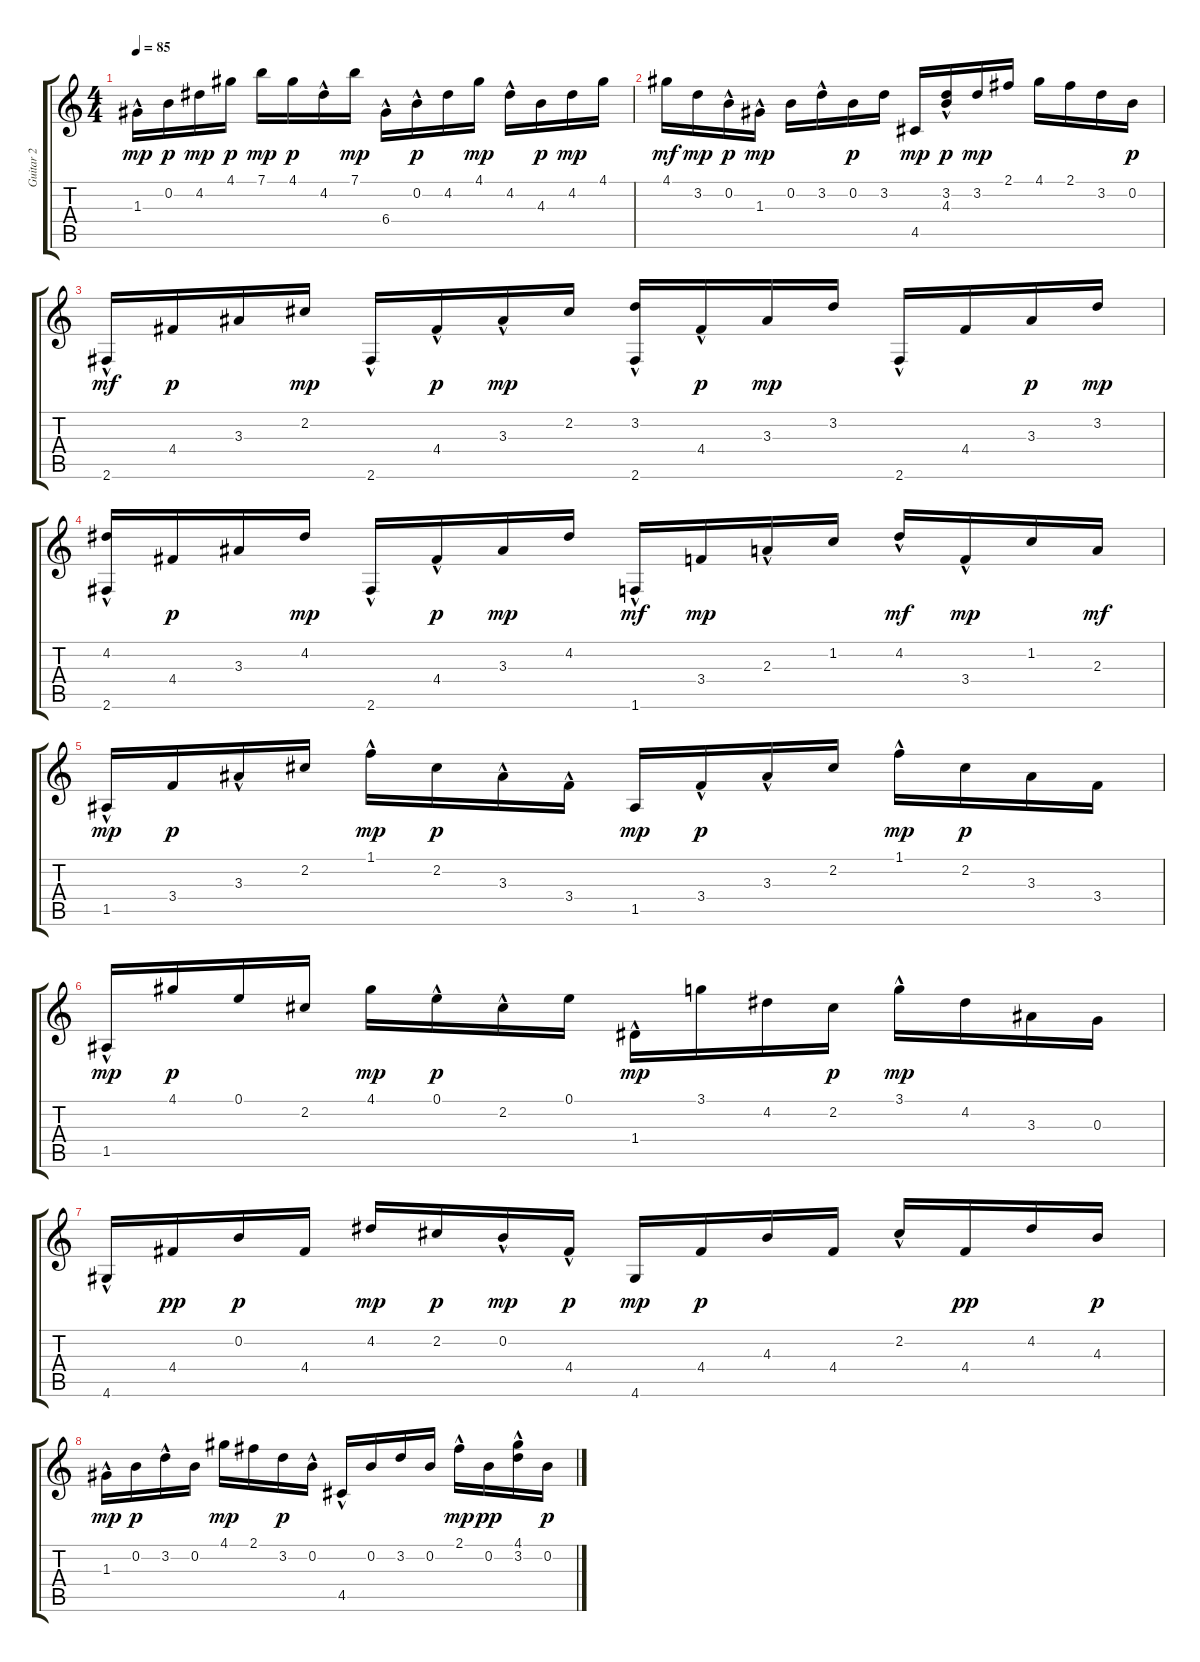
\track ("Guitar 2" "Guitar 2") {instrument acousticguitarsteel}
\staff {score tabs}
\tuning (E4 B3 G3 D3 A2 E2) {hide}
\ts (4 4)
\tempo 85
\clef g2
\ks c
1.3{hac}.16{dy mp} 0.2.16{dy p} 4.2.16{dy mp} 4.1.16{dy p} 7.1.16{dy mp} 4.1.16{dy p} 4.2{hac}.16 7.1.16{dy mp} 6.4{hac}.16 0.2{hac}.16{dy p} 4.2.16 4.1.16{dy mp} 4.2{hac}.16 4.3.16{dy p} 4.2.16{dy mp} 4.1.16 |
4.1.16{dy mf} 3.2.16{dy mp} 0.2{hac}.16{dy p} 1.3{hac}.16{dy mp} 0.2.16 3.2{hac}.16 0.2.16{dy p} 3.2.16 4.5.16{dy mp} (3.2 4.3{hac}).16{dy p} 3.2.16{dy mp} 2.1.16 4.1.16 2.1.16 3.2.16 0.2.16{dy p} |
2.6{hac}.16{dy mf} 4.4.16{dy p} 3.3.16 2.2.16{dy mp} 2.6{hac}.16 4.4{hac}.16{dy p} 3.3{hac}.16{dy mp} 2.2.16 (3.2{hac} 2.6{hac}).16 4.4{hac}.16{dy p} 3.3.16{dy mp} 3.2.16 2.6{hac}.16 4.4.16 3.3.16{dy p} 3.2.16{dy mp} |
(4.2 2.6{hac}).16 4.4.16{dy p} 3.3.16 4.2.16{dy mp} 2.6{hac}.16 4.4{hac}.16{dy p} 3.3.16{dy mp} 4.2.16 1.6{hac}.16{dy mf} 3.4.16{dy mp} 2.3{hac}.16 1.2.16 4.2{hac}.16{dy mf} 3.4{hac}.16{dy mp} 1.2.16 2.3.16{dy mf} |
1.5{hac}.16{dy mp} 3.4.16{dy p} 3.3{hac}.16 2.2.16 1.1{hac}.16{dy mp} 2.2.16{dy p} 3.3{hac}.16 3.4{hac}.16 1.5.16{dy mp} 3.4{hac}.16{dy p} 3.3{hac}.16 2.2.16 1.1{hac}.16{dy mp} 2.2.16{dy p} 3.3.16 3.4.16 |
1.5{hac}.16{dy mp} 4.1.16{dy p} 0.1.16 2.2.16 4.1.16{dy mp} 0.1{hac}.16{dy p} 2.2{hac}.16 0.1.16 1.4{hac}.16{dy mp} 3.1.16 4.2.16 2.2.16{dy p} 3.1{hac}.16{dy mp} 4.2.16 3.3.16 0.3.16 |
4.6{hac}.16 4.4.16{dy pp} 0.2.16{dy p} 4.4.16 4.2.16{dy mp} 2.2.16{dy p} 0.2{hac}.16{dy mp} 4.4{hac}.16{dy p} 4.6.16{dy mp} 4.4.16{dy p} 4.3.16 4.4.16 2.2{hac}.16 4.4.16{dy pp} 4.2.16 4.3.16{dy p} |
1.3{hac}.16{dy mp} 0.2.16{dy p} 3.2{hac}.16 0.2.16 4.1.16{dy mp} 2.1.16 3.2.16{dy p} 0.2{hac}.16 4.5{hac}.16 0.2.16 3.2.16 0.2.16 2.1{hac}.16{dy mp} 0.2.16{dy pp} (4.1 3.2{hac}).16 0.2.16{dy p}
